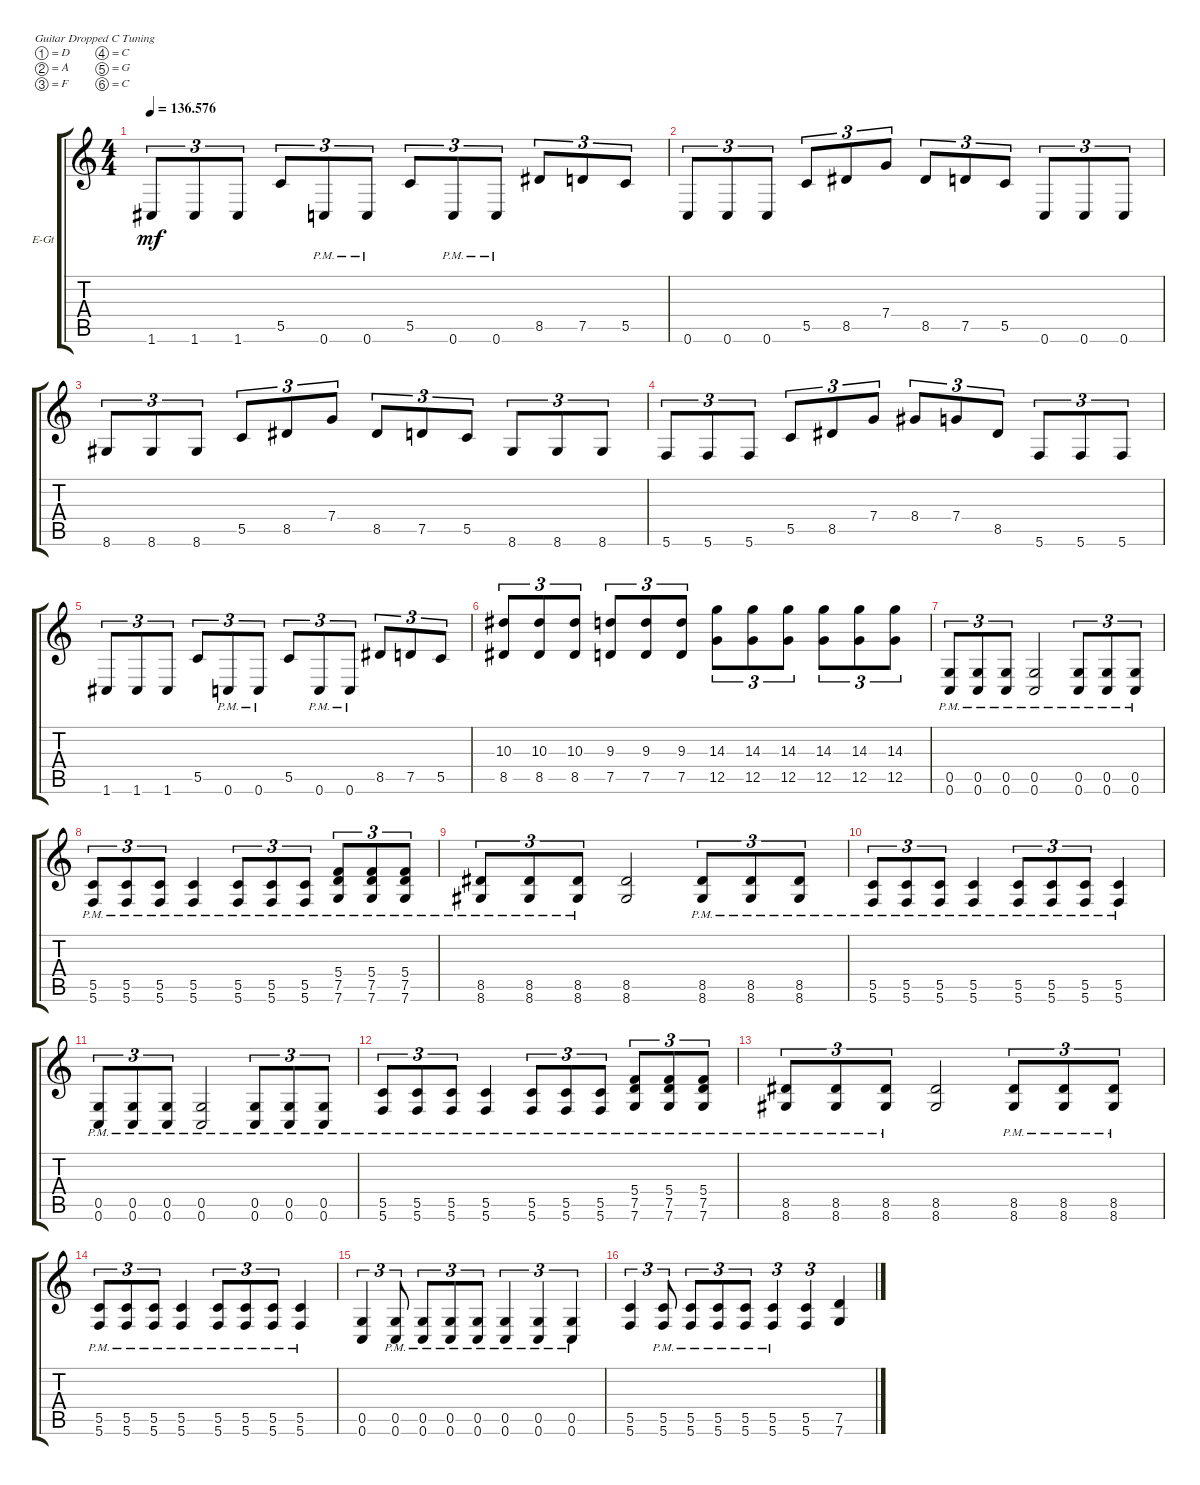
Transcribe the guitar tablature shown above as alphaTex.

\bracketExtendMode groupsimilarinstruments
\firstSystemTrackNameOrientation horizontal
\otherSystemsTrackNameOrientation horizontal
\track ("Right Rhythm" "E-Gt") {instrument distortionguitar}
\staff {score tabs}
\tuning (D4 A3 F3 C3 G2 C2)
\ts (4 4)
\tempo
136.576
\accidentals auto
\clef g2
\ottava regular
\simile none
\ks c
1.6.8{tu (3 2) dy mf} 1.6.8{tu (3 2)} 1.6.8{tu (3 2)} 5.5.8{tu (3 2)} 0.6{pm}.8{tu (3 2)} 0.6{pm}.8{tu (3 2)} 5.5.8{tu (3 2)} 0.6{pm}.8{tu (3 2)} 0.6{pm}.8{tu (3 2)} 8.5.8{tu (3 2)} 7.5.8{tu (3 2)} 5.5.8{tu (3 2)} |
0.6.8{tu (3 2)} 0.6.8{tu (3 2)} 0.6.8{tu (3 2)} 5.5.8{tu (3 2)} 8.5.8{tu (3 2)} 7.4.8{tu (3 2)} 8.5.8{tu (3 2)} 7.5.8{tu (3 2)} 5.5.8{tu (3 2)} 0.6.8{tu (3 2)} 0.6.8{tu (3 2)} 0.6.8{tu (3 2)} |
8.6.8{tu (3 2)} 8.6.8{tu (3 2)} 8.6.8{tu (3 2)} 5.5.8{tu (3 2)} 8.5.8{tu (3 2)} 7.4.8{tu (3 2)} 8.5.8{tu (3 2)} 7.5.8{tu (3 2)} 5.5.8{tu (3 2)} 8.6.8{tu (3 2)} 8.6.8{tu (3 2)} 8.6.8{tu (3 2)} |
5.6.8{tu (3 2)} 5.6.8{tu (3 2)} 5.6.8{tu (3 2)} 5.5.8{tu (3 2)} 8.5.8{tu (3 2)} 7.4.8{tu (3 2)} 8.4.8{tu (3 2)} 7.4.8{tu (3 2)} 8.5.8{tu (3 2)} 5.6.8{tu (3 2)} 5.6.8{tu (3 2)} 5.6.8{tu (3 2)} |
1.6.8{tu (3 2)} 1.6.8{tu (3 2)} 1.6.8{tu (3 2)} 5.5.8{tu (3 2)} 0.6{pm}.8{tu (3 2)} 0.6{pm}.8{tu (3 2)} 5.5.8{tu (3 2)} 0.6{pm}.8{tu (3 2)} 0.6{pm}.8{tu (3 2)} 8.5.8{tu (3 2)} 7.5.8{tu (3 2)} 5.5.8{tu (3 2)} |
(8.5 10.3).8{tu (3 2)} (8.5 10.3).8{tu (3 2)} (8.5 10.3).8{tu (3 2)} (7.5 9.3).8{tu (3 2)} (7.5 9.3).8{tu (3 2)} (7.5 9.3).8{tu (3 2)} (12.5 14.3).8{tu (3 2)} (12.5 14.3).8{tu (3 2)} (12.5 14.3).8{tu (3 2)} (12.5 14.3).8{tu (3 2)} (12.5 14.3).8{tu (3 2)} (12.5 14.3).8{tu (3 2)} |
(0.6{pm} 0.5{pm}).8{tu (3 2)} (0.6{pm} 0.5{pm}).8{tu (3 2)} (0.6{pm} 0.5{pm}).8{tu (3 2)} (0.6{pm} 0.5{pm}).2 (0.6{pm} 0.5{pm}).8{tu (3 2)} (0.5{pm} 0.6{pm}).8{tu (3 2)} (0.5{pm} 0.6{pm}).8{tu (3 2)} |
(5.6{pm} 5.5{pm}).8{tu (3 2)} (5.6{pm} 5.5{pm}).8{tu (3 2)} (5.6{pm} 5.5{pm}).8{tu (3 2)} (5.6{pm} 5.5{pm}).4 (5.5{pm} 5.6{pm}).8{tu (3 2)} (5.5{pm} 5.6{pm}).8{tu (3 2)} (5.5{pm} 5.6{pm}).8{tu (3 2)} (7.6{pm} 7.5{pm} 5.4{pm}).8{tu (3 2)} (7.6{pm} 7.5{pm} 5.4{pm}).8{tu (3 2)} (7.6{pm} 7.5{pm} 5.4{pm}).8{tu (3 2)} |
(8.6{pm} 8.5{pm}).8{tu (3 2)} (8.5{pm} 8.6{pm}).8{tu (3 2)} (8.5{pm} 8.6{pm}).8{tu (3 2)} (8.5 8.6).2 (8.6{pm} 8.5{pm}).8{tu (3 2)} (8.6{pm} 8.5{pm}).8{tu (3 2)} (8.6{pm} 8.5{pm}).8{tu (3 2)} |
(5.6{pm} 5.5{pm}).8{tu (3 2)} (5.6{pm} 5.5{pm}).8{tu (3 2)} (5.6{pm} 5.5{pm}).8{tu (3 2)} (5.6{pm} 5.5{pm}).4 (5.5{pm} 5.6{pm}).8{tu (3 2)} (5.5{pm} 5.6{pm}).8{tu (3 2)} (5.5{pm} 5.6{pm}).8{tu (3 2)} (5.5{pm} 5.6{pm}).4 |
(0.6{pm} 0.5{pm}).8{tu (3 2)} (0.6{pm} 0.5{pm}).8{tu (3 2)} (0.6{pm} 0.5{pm}).8{tu (3 2)} (0.6{pm} 0.5{pm}).2 (0.6{pm} 0.5{pm}).8{tu (3 2)} (0.5{pm} 0.6{pm}).8{tu (3 2)} (0.5{pm} 0.6{pm}).8{tu (3 2)} |
(5.6{pm} 5.5{pm}).8{tu (3 2)} (5.6{pm} 5.5{pm}).8{tu (3 2)} (5.6{pm} 5.5{pm}).8{tu (3 2)} (5.6{pm} 5.5{pm}).4 (5.5{pm} 5.6{pm}).8{tu (3 2)} (5.5{pm} 5.6{pm}).8{tu (3 2)} (5.5{pm} 5.6{pm}).8{tu (3 2)} (7.6{pm} 7.5{pm} 5.4{pm}).8{tu (3 2)} (7.6{pm} 7.5{pm} 5.4{pm}).8{tu (3 2)} (7.6{pm} 7.5{pm} 5.4{pm}).8{tu (3 2)} |
(8.6{pm} 8.5{pm}).8{tu (3 2)} (8.5{pm} 8.6{pm}).8{tu (3 2)} (8.5{pm} 8.6{pm}).8{tu (3 2)} (8.5 8.6).2 (8.6{pm} 8.5{pm}).8{tu (3 2)} (8.6{pm} 8.5{pm}).8{tu (3 2)} (8.6{pm} 8.5{pm}).8{tu (3 2)} |
(5.6{pm} 5.5{pm}).8{tu (3 2)} (5.6{pm} 5.5{pm}).8{tu (3 2)} (5.6{pm} 5.5{pm}).8{tu (3 2)} (5.6{pm} 5.5{pm}).4 (5.5{pm} 5.6{pm}).8{tu (3 2)} (5.5{pm} 5.6{pm}).8{tu (3 2)} (5.5{pm} 5.6{pm}).8{tu (3 2)} (5.5{pm} 5.6{pm}).4 |
(0.6 0.5).4{tu (3 2)} (0.6{pm} 0.5{pm}).8{tu (3 2)} (0.6{pm} 0.5{pm}).8{tu (3 2)} (0.6{pm} 0.5{pm}).8{tu (3 2)} (0.6{pm} 0.5{pm}).8{tu (3 2)} (0.5{pm} 0.6{pm}).4{tu (3 2)} (0.5{pm} 0.6{pm}).4{tu (3 2)} (0.5{pm} 0.6{pm}).4{tu (3 2)} |
(5.6 5.5).4{tu (3 2)} (5.6{pm} 5.5{pm}).8{tu (3 2)} (5.6{pm} 5.5{pm}).8{tu (3 2)} (5.6{pm} 5.5{pm}).8{tu (3 2)} (5.6{pm} 5.5{pm}).8{tu (3 2)} (5.5{pm} 5.6{pm}).4{tu (3 2)} (5.5 5.6).4{tu (3 2)} (7.5 7.6).4
